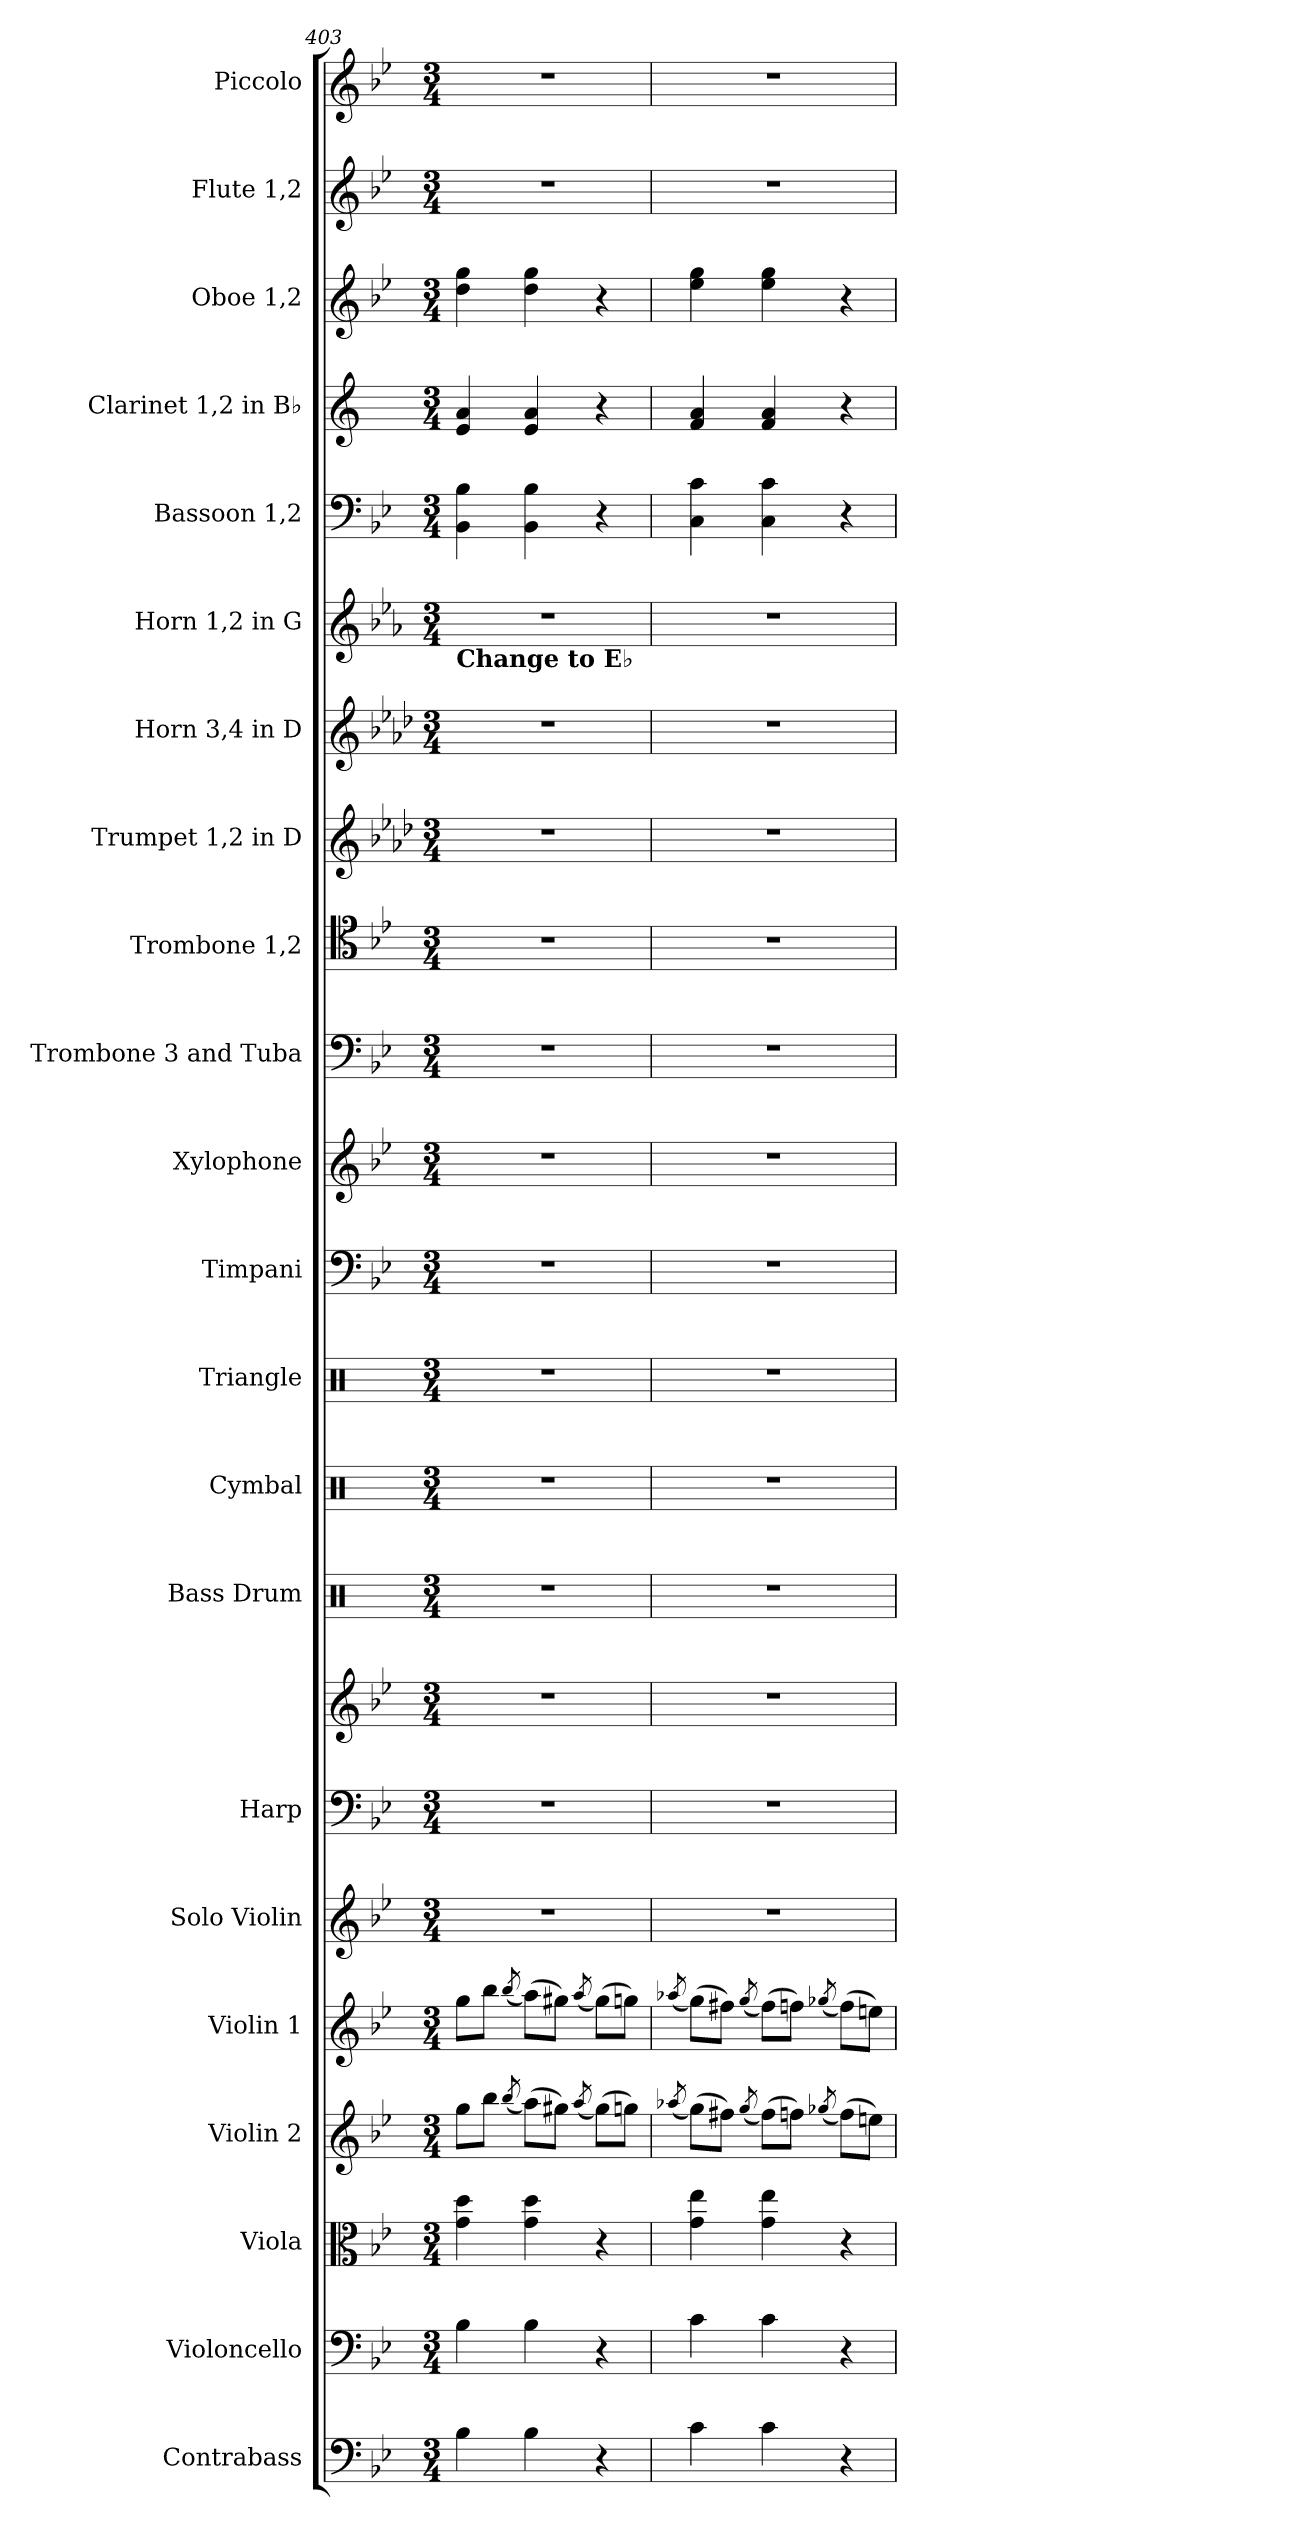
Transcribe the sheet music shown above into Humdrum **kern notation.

**kern	**kern	**kern	**kern	**kern	**kern	**kern	**kern	**kern	**kern	**kern	**kern	**kern	**kern	**kern	**kern	**kern	**kern	**kern	**kern	**kern	**kern	**kern
*part22	*part21	*part20	*part19	*part18	*part17	*part16	*part16	*part15	*part14	*part13	*part12	*part11	*part10	*part9	*part8	*part7	*part6	*part5	*part4	*part3	*part2	*part1
*staff23	*staff22	*staff21	*staff20	*staff19	*staff18	*staff17	*staff16	*staff15	*staff14	*staff13	*staff12	*staff11	*staff10	*staff9	*staff8	*staff7	*staff6	*staff5	*staff4	*staff3	*staff2	*staff1
*I"Contrabass	*I"Violoncello	*I"Viola	*I"Violin 2	*I"Violin 1	*I"Solo Violin	*I"Harp	*	*I"Bass Drum	*I"Cymbal	*I"Triangle	*I"Timpani	*I"Xylophone	*I"Trombone 3 and Tuba	*I"Trombone 1,2	*I"Trumpet 1,2 in D	*I"Horn 3,4 in D	*I"Horn 1,2 in G	*I"Bassoon 1,2	*I"Clarinet 1,2 in B♭	*I"Oboe 1,2	*I"Flute 1,2	*I"Piccolo
*I'Cb.	*I'Vc.	*I'Vla.	*I'Vln. 2	*I'Vln. 1	*I'Solo Vln.	*I'Hrp.	*	*I'B.D	*I'Cym.	*I'Trgl.	*I'Timp.	*I'Xyl.	*I'Tbn. 3 and Tba.	*I'Tbn. 1,2	*I'Tpt. 1,2 in D	*I'Hn. 3,4 in D	*I'Hn. 1,2 in G	*I'Bsn. 1,2	*I'Cl. 1,2 in B♭	*I'Ob. 1,2	*I'Fl. 1,2	*I'Picc.
*clefF4	*clefF4	*clefC3	*clefG2	*clefG2	*clefG2	*clefF4	*clefG2	*clefX	*clefX	*clefX	*clefF4	*clefG2	*clefF4	*clefC4	*clefG2	*clefG2	*clefG2	*clefF4	*clefG2	*clefG2	*clefG2	*clefG2
*ITrd7c12	*	*	*	*	*	*	*	*	*	*	*	*ITrd-7c-12	*	*	*ITrd-1c-2	*ITrd6c10	*ITrd5c9	*	*ITrd1c2	*	*	*ITrd-7c-12
*k[b-e-]	*k[b-e-]	*k[b-e-]	*k[b-e-]	*k[b-e-]	*k[b-e-]	*k[b-e-]	*k[b-e-]	*k[]	*k[]	*k[]	*k[b-e-]	*k[b-e-]	*k[b-e-]	*k[b-e-]	*k[b-e-]	*k[b-e-]	*k[b-e-a-d-g-c-]	*k[b-e-]	*k[b-e-]	*k[b-e-]	*k[b-e-]	*k[b-e-]
*M3/4	*M3/4	*M3/4	*M3/4	*M3/4	*M3/4	*M3/4	*M3/4	*M3/4	*M3/4	*M3/4	*M3/4	*M3/4	*M3/4	*M3/4	*M3/4	*M3/4	*M3/4	*M3/4	*M3/4	*M3/4	*M3/4	*M3/4
=403	=403	=403	=403	=403	=403	=403	=403	=403	=403	=403	=403	=403	=403	=403	=403	=403	=403	=403	=403	=403	=403	=403
!	!	!	!	!	!	!	!	!	!	!	!	!	!	!	!	!	!LO:TX:b:B:t=Change to E♭	!	!	!	!	!
4BB-\	4B-\	4g\ 4dd\	8gg\L	8gg\L	2.r	2.r	2.r	2.r	2.r	2.r	2.r	2.r	2.r	2.r	2.r	2.r	2.r	4BB-\ 4B-\	4d/ 4g/	4dd\ 4gg\	2.r	2.r
.	.	.	8bb-\J	8bb-\J	.	.	.	.	.	.	.	.	.	.	.	.	.	.	.	.	.	.
.	.	.	(<8qbb-/	(<8qbb-/	.	.	.	.	.	.	.	.	.	.	.	.	.	.	.	.	.	.
4BB-\	4B-\	4g\ 4dd\	(>8aa\L)	(>8aa\L)	.	.	.	.	.	.	.	.	.	.	.	.	.	4BB-\ 4B-\	4d/ 4g/	4dd\ 4gg\	.	.
.	.	.	8gg#X\J)	8gg#X\J)	.	.	.	.	.	.	.	.	.	.	.	.	.	.	.	.	.	.
.	.	.	(<8qaa/	(<8qaa/	.	.	.	.	.	.	.	.	.	.	.	.	.	.	.	.	.	.
4r	4r	4r	(>8gg#\L)	(>8gg#\L)	.	.	.	.	.	.	.	.	.	.	.	.	.	4r	4r	4r	.	.
.	.	.	8ggn\J)	8ggn\J)	.	.	.	.	.	.	.	.	.	.	.	.	.	.	.	.	.	.
=404	=404	=404	=404	=404	=404	=404	=404	=404	=404	=404	=404	=404	=404	=404	=404	=404	=404	=404	=404	=404	=404	=404
.	.	.	(<8qaa-X/	(<8qaa-X/	.	.	.	.	.	.	.	.	.	.	.	.	.	.	.	.	.	.
4C\	4c\	4g\ 4ee-\	(>8gg\L)	(>8gg\L)	2.r	2.r	2.r	2.r	2.r	2.r	2.r	2.r	2.r	2.r	2.r	2.r	2.r	4C\ 4c\	4e-/ 4g/	4ee-\ 4gg\	2.r	2.r
.	.	.	8ff#X\J)	8ff#X\J)	.	.	.	.	.	.	.	.	.	.	.	.	.	.	.	.	.	.
.	.	.	(<8qgg/	(<8qgg/	.	.	.	.	.	.	.	.	.	.	.	.	.	.	.	.	.	.
4C\	4c\	4g\ 4ee-\	(>8ff#\L)	(>8ff#\L)	.	.	.	.	.	.	.	.	.	.	.	.	.	4C\ 4c\	4e-/ 4g/	4ee-\ 4gg\	.	.
.	.	.	8ffn\J)	8ffn\J)	.	.	.	.	.	.	.	.	.	.	.	.	.	.	.	.	.	.
.	.	.	(<8qgg-X/	(<8qgg-X/	.	.	.	.	.	.	.	.	.	.	.	.	.	.	.	.	.	.
4r	4r	4r	(>8ff\L)	(>8ff\L)	.	.	.	.	.	.	.	.	.	.	.	.	.	4r	4r	4r	.	.
.	.	.	8een\J)	8een\J)	.	.	.	.	.	.	.	.	.	.	.	.	.	.	.	.	.	.
=	=	=	=	=	=	=	=	=	=	=	=	=	=	=	=	=	=	=	=	=	=	=
*-	*-	*-	*-	*-	*-	*-	*-	*-	*-	*-	*-	*-	*-	*-	*-	*-	*-	*-	*-	*-	*-	*-
